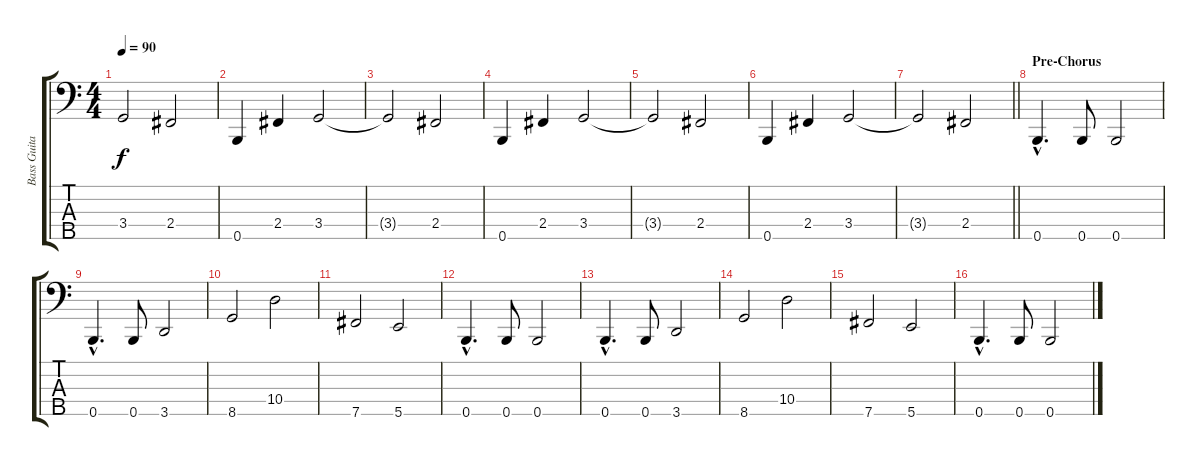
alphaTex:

\track ("Bass Guitar" "Bass Guita") {instrument electricbassfinger}
\staff {score tabs}
\tuning (G2 D2 A1 E1 B0) {hide}
\ts (4 4)
\tempo 90
\clef f4
\ks c
3.4{t}.2{dy f} 2.4.2 |
0.5.4 2.4.4 3.4.2 |
3.4{t}.2 2.4.2 |
0.5.4 2.4.4 3.4.2 |
3.4{t}.2 2.4.2 |
0.5.4 2.4.4 3.4.2 |
\barLineRight lightlight
3.4{t}.2 2.4.2 |
\section ("" "Pre-Chorus")
0.5{hac}.4{d} 0.5.8 0.5.2 |
0.5{hac}.4{d} 0.5.8 3.5.2 |
8.5.2 10.4.2 |
7.5.2 5.5.2 |
0.5{hac}.4{d} 0.5.8 0.5.2 |
0.5{hac}.4{d} 0.5.8 3.5.2 |
8.5.2 10.4.2 |
7.5.2 5.5.2 |
0.5{hac}.4{d} 0.5.8 0.5.2
